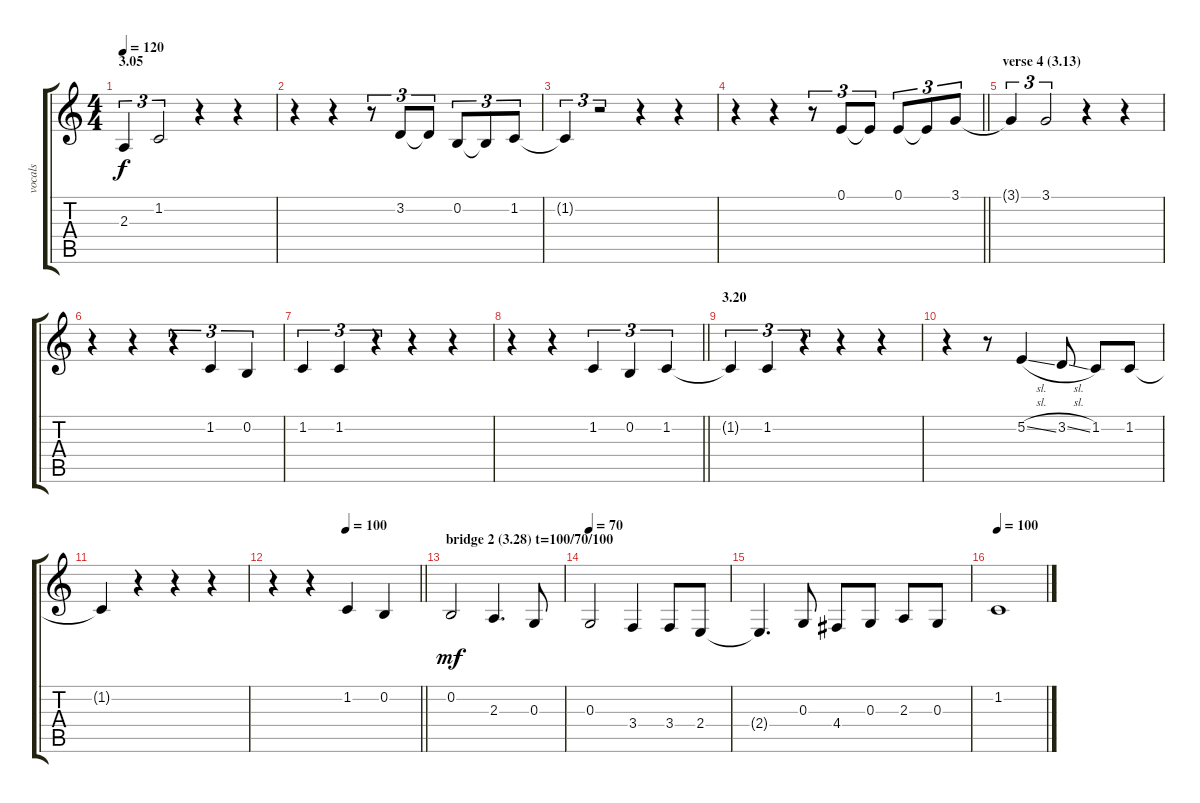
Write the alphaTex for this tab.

\track ("vocals" "vocals") {instrument clarinet}
\staff {score tabs}
\tuning (E4 B3 G3 D3 A2 E2) {hide}
\ts (4 4)
\section ("" "3.05")
\tempo 120
\clef g2
\ks c
2.3.4{tu (3 2) dy f} 1.2.2{tu (3 2)} r.4 r.4 |
r.4 r.4 r.8{tu (3 2)} 3.2.8{tu (3 2)} 3.2{t}.8{tu (3 2)} 0.2.8{tu (3 2)} 0.2{t}.8{tu (3 2)} 1.2.8{tu (3 2)} |
1.2{t}.4{tu (3 2)} r.2{tu (3 2)} r.4 r.4 |
\barLineRight lightlight
r.4 r.4 r.8{tu (3 2)} 0.1.8{tu (3 2)} 0.1{t}.8{tu (3 2)} 0.1.8{tu (3 2)} 0.1{t}.8{tu (3 2)} 3.1.8{tu (3 2)} |
\section ("" "verse 4 (3.13)")
3.1{t}.4{tu (3 2)} 3.1.2{tu (3 2)} r.4 r.4 |
r.4 r.4 r.4{tu (3 2)} 1.2.4{tu (3 2)} 0.2.4{tu (3 2)} |
1.2.4{tu (3 2)} 1.2.4{tu (3 2)} r.4{tu (3 2)} r.4 r.4 |
\barLineRight lightlight
r.4 r.4 1.2.4{tu (3 2)} 0.2.4{tu (3 2)} 1.2.4{tu (3 2)} |
\section ("" "3.20")
1.2{t}.4{tu (3 2)} 1.2.4{tu (3 2)} r.4{tu (3 2)} r.4 r.4 |
r.4 r.8 5.2{sl}.4 3.2{sl}.8 1.2.8 1.2.8 |
1.2{t}.4 r.4 r.4 r.4 |
\tempo (100 0.5)
\barLineRight lightlight
r.4 r.4 1.2.4 0.2.4 |
\section ("" "bridge 2 (3.28) t=100/70/100")
0.2.2{dy mf} 2.3.4{d} 0.3.8 |
\tempo 70
0.3.2 3.4.4 3.4.8 2.4.8 |
2.4{t}.4{d} 0.3.8 4.4.8 0.3.8 2.3.8 0.3.8 |
\tempo 100
1.2.1
